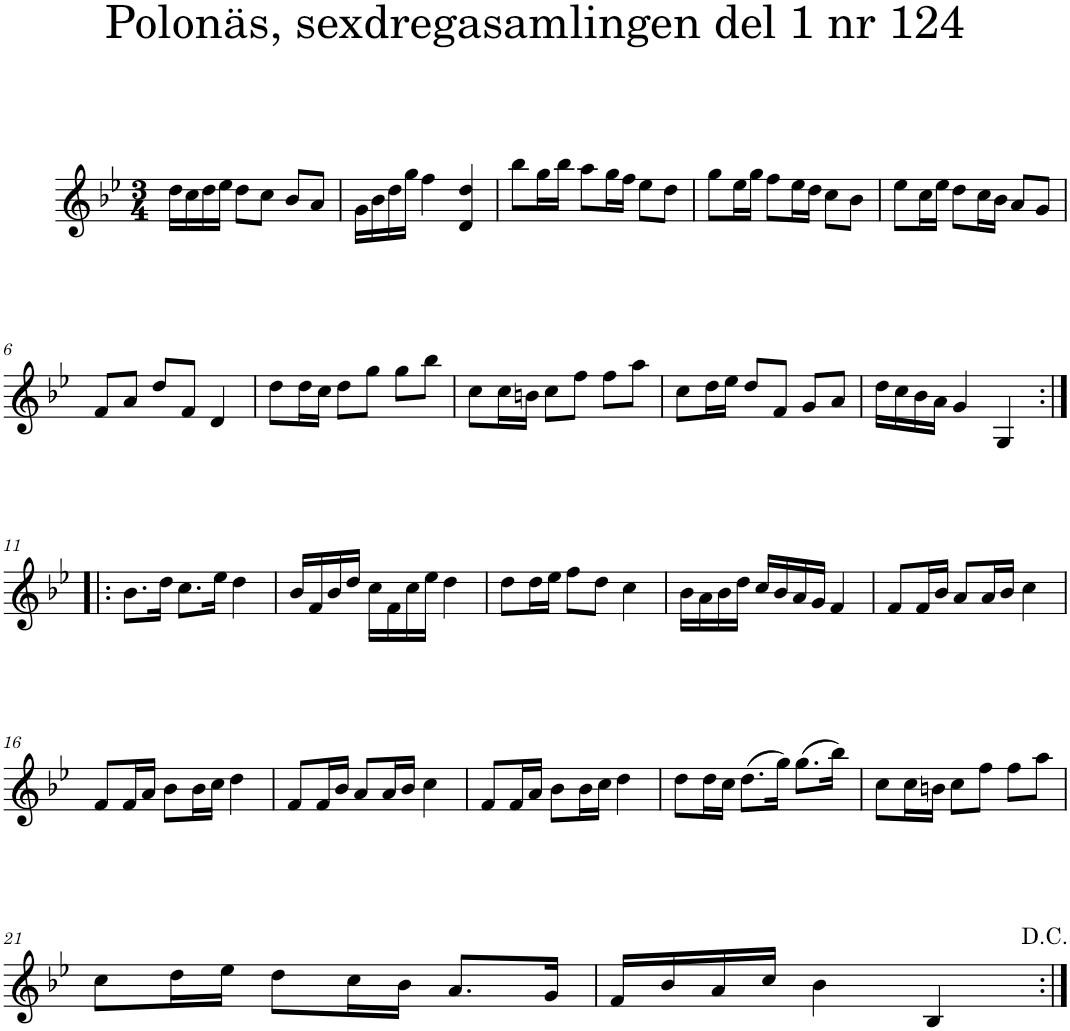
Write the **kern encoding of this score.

**kern
*part1
*staff1
*I"Piano
*I'Pno
*clefG2
*k[b-e-]
*B-:
*M3/4
=1
16dd\LL
16cc\
16dd\
16ee-\JJ
8dd\L
8cc\J
8b-/L
8a/J
=2
16g\LL
16b-\
16dd\
16gg\JJ
4ff\
4d/ 4dd/
=3
8bb-\L
16gg\L
16bb-\JJ
8aa\L
16gg\L
16ff\JJ
8ee-\L
8dd\J
=4
8gg\L
16ee-\L
16gg\JJ
8ff\L
16ee-\L
16dd\JJ
8cc\L
8b-\J
=5
8ee-\L
16cc\L
16ee-\JJ
8dd\L
16cc\L
16b-\JJ
8a/L
8g/J
!!LO:LB:g=z
=6
8f/L
8a/J
8dd/L
8f/J
4d/
=7
8dd\L
16dd\L
16cc\JJ
8dd\L
8gg\J
8gg\L
8bb-\J
=8
8cc\L
16cc\L
16bn\JJ
8cc\L
8ff\J
8ff\L
8aa\J
=9
8cc\L
16dd\L
16ee-\JJ
8dd/L
8f/J
8g/L
8a/J
=10
16dd\LL
16cc\
16b-\
16a\JJ
4g/
4G/
!!LO:LB:g=z
=11:|!|:
8.b-\L
16dd\Jk
8.cc\L
16ee-\Jk
4dd\
=12
16b-/LL
16f/
16b-/
16dd/JJ
16cc\LL
16f\
16cc\
16ee-\JJ
4dd\
=13
8dd\L
16dd\L
16ee-\JJ
8ff\L
8dd\J
4cc\
=14
16b-\LL
16a\
16b-\
16dd\JJ
16cc/LL
16b-/
16a/
16g/JJ
4f/
=15
8f/L
16f/L
16b-/JJ
8a/L
16a/L
16b-/JJ
4cc\
!!LO:LB:g=z
=16
8f/L
16f/L
16a/JJ
8b-\L
16b-\L
16cc\JJ
4dd\
=17
8f/L
16f/L
16b-/JJ
8a/L
16a/L
16b-/JJ
4cc\
=18
8f/L
16f/L
16a/JJ
8b-\L
16b-\L
16cc\JJ
4dd\
=19
8dd\L
16dd\L
16cc\JJ
(8.dd\L
16gg\Jk)
(8.gg\L
16bb-\Jk)
=20
8cc\L
16cc\L
16bn\JJ
8cc\L
8ff\J
8ff\L
8aa\J
!!LO:LB:g=z
=21
8cc\L
16dd\L
16ee-\JJ
8dd\L
16cc\L
16b-\JJ
8.a/L
16g/Jk
=22
16f/LL
16b-/
16a/
16cc/JJ
4b-\
4B-/
=:|!
*-
